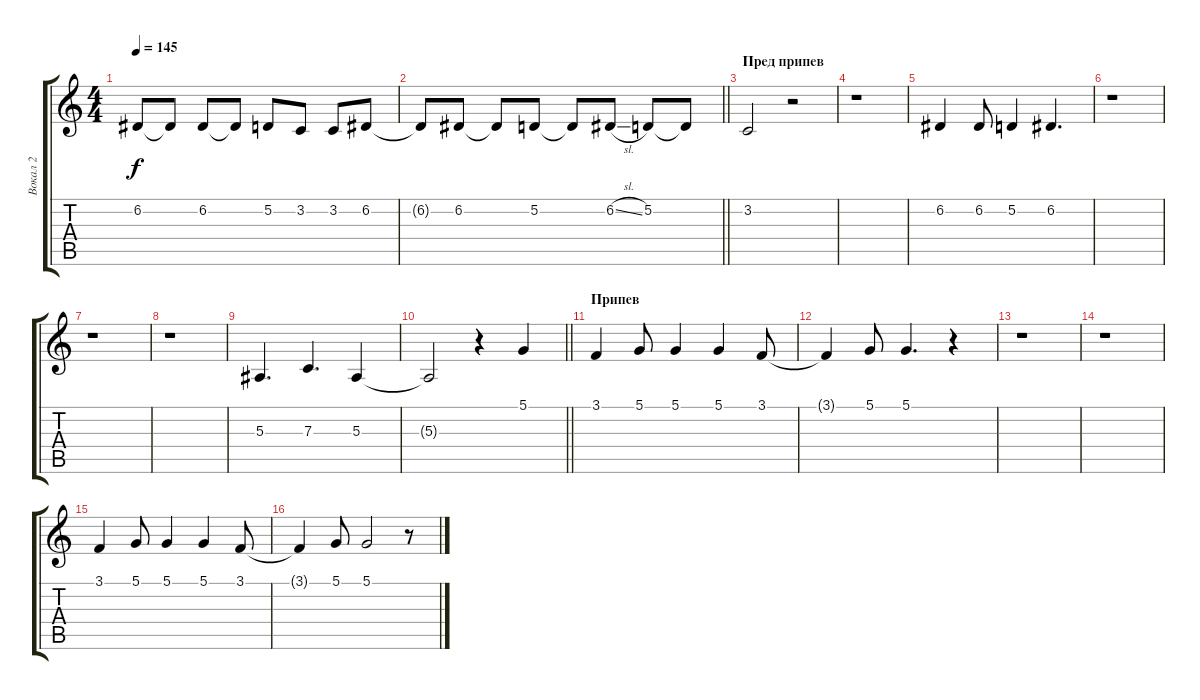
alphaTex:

\track ("Вокал 2" "Вокал 2") {instrument englishhorn}
\staff {score tabs}
\tuning (D4 A3 F3 C3 G2 D2) {hide}
\ts (4 4)
\tempo 145
\clef g2
\ks c
6.2.8{dy f} 6.2{t}.8 6.2.8 6.2{t}.8 5.2.8 3.2.8 3.2.8 6.2.8 |
\barLineRight lightlight
6.2{t}.8 6.2.8 6.2{t}.8 5.2.8 5.2{t}.8 6.2{sl}.8 5.2.8 5.2{t}.8 |
\section ("" "Пред припев")
3.2.2 r.2 |
r.1 |
6.2.4{volume 16} 6.2.8 5.2.4 6.2.4{d} |
r.1 |
r.1 |
r.1 |
5.3.4{d} 7.3.4{d} 5.3.4 |
\barLineRight lightlight
5.3{t}.2 r.4 5.1.4 |
\section ("" "Припев")
3.1.4 5.1.8 5.1.4 5.1.4 3.1.8 |
3.1{t}.4 5.1.8 5.1.4{d} r.4 |
r.1 |
r.1 |
3.1.4 5.1.8 5.1.4 5.1.4 3.1.8 |
3.1{t}.4 5.1.8 5.1.2 r.8
